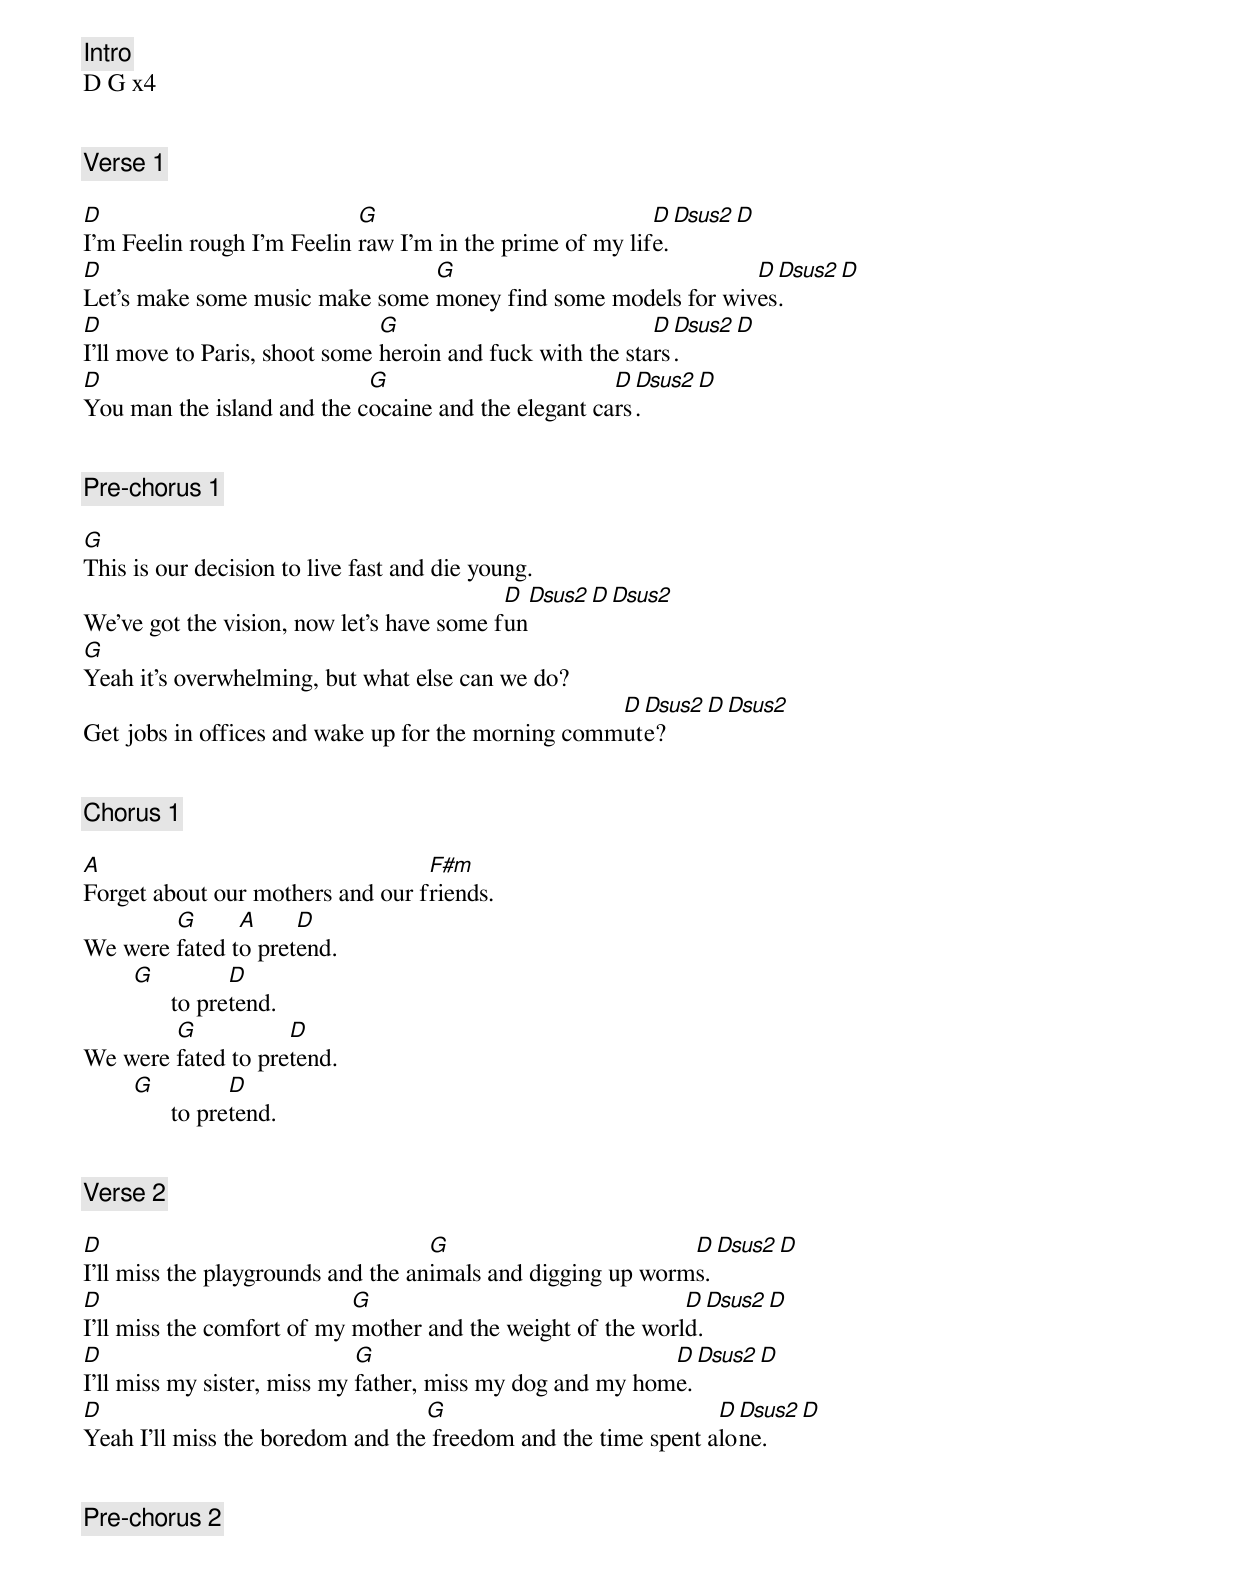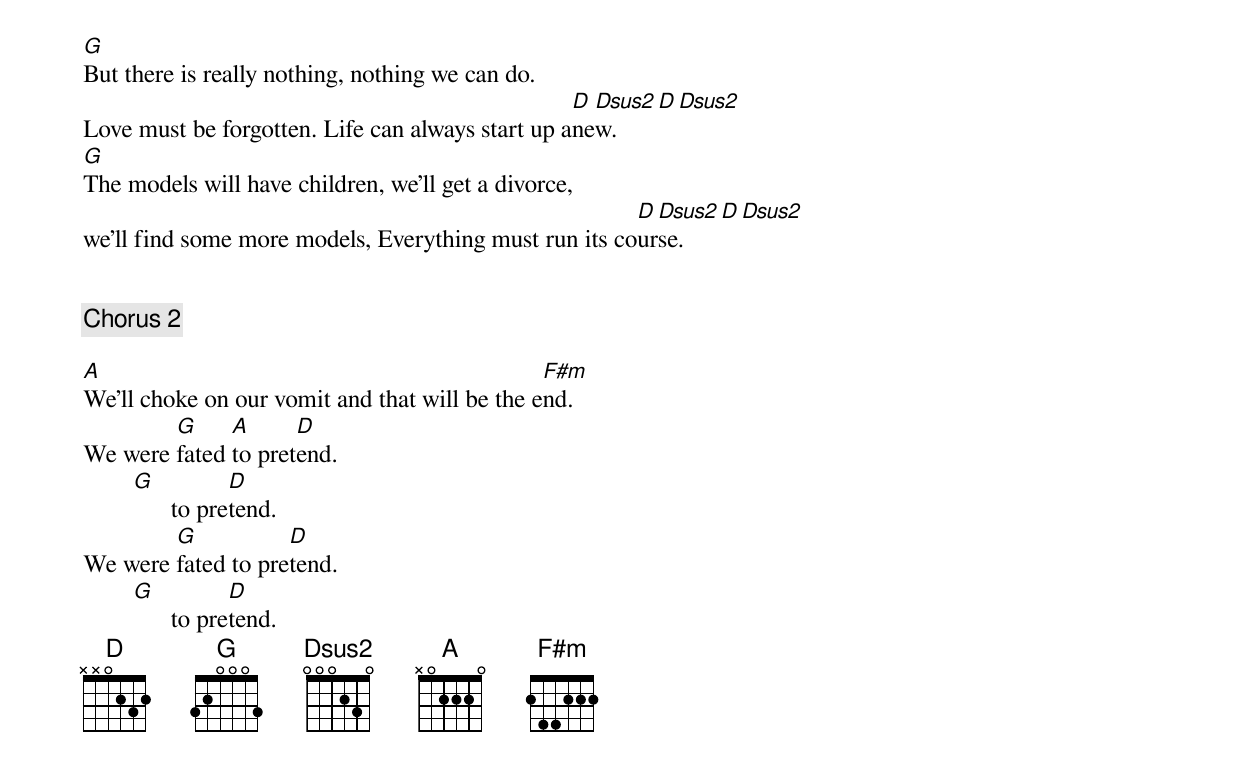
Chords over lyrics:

[Intro]
D G x4


[Verse 1]

D                           G                             D Dsus2 D
I'm Feelin rough I'm Feelin raw I'm in the prime of my life.
D                               G                             D Dsus2 D
Let's make some music make some money find some models for wives.
D                              G                           D Dsus2 D
I'll move to Paris, shoot some heroin and fuck with the stars.
D                           G                        D Dsus2 D
You man the island and the cocaine and the elegant cars.


[Pre-chorus 1]

G
This is our decision to live fast and die young.
                                           D Dsus2 D Dsus2
We've got the vision, now let's have some fun
G
Yeah it's overwhelming, but what else can we do?
                                                    D Dsus2 D Dsus2
Get jobs in offices and wake up for the morning commute?


[Chorus 1]

A                                 F#m
Forget about our mothers and our friends.
        G      A     D
We were fated to pretend.
        G           D
              to pretend.
        G           D
We were fated to pretend.
        G           D
              to pretend.


[Verse 2]

D                                   G                        D Dsus2 D
I'll miss the playgrounds and the animals and digging up worms.
D                           G                                D Dsus2 D
I'll miss the comfort of my mother and the weight of the world.
D                            G                             D Dsus2 D
I'll miss my sister, miss my father, miss my dog and my home.
D                                 G                            D Dsus2 D
Yeah I'll miss the boredom and the freedom and the time spent alone.


[Pre-chorus 2]

G
But there is really nothing, nothing we can do.
                                                  D Dsus2 D Dsus2
Love must be forgotten. Life can always start up anew.
G
The models will have children, we'll get a divorce,
                                                       D Dsus2 D Dsus2
we'll find some more models, Everything must run its course.


[Chorus 2]

A                                              F#m
We'll choke on our vomit and that will be the end.
        G     A      D
We were fated to pretend.
        G           D
              to pretend.
        G           D
We were fated to pretend.
        G           D
              to pretend.
